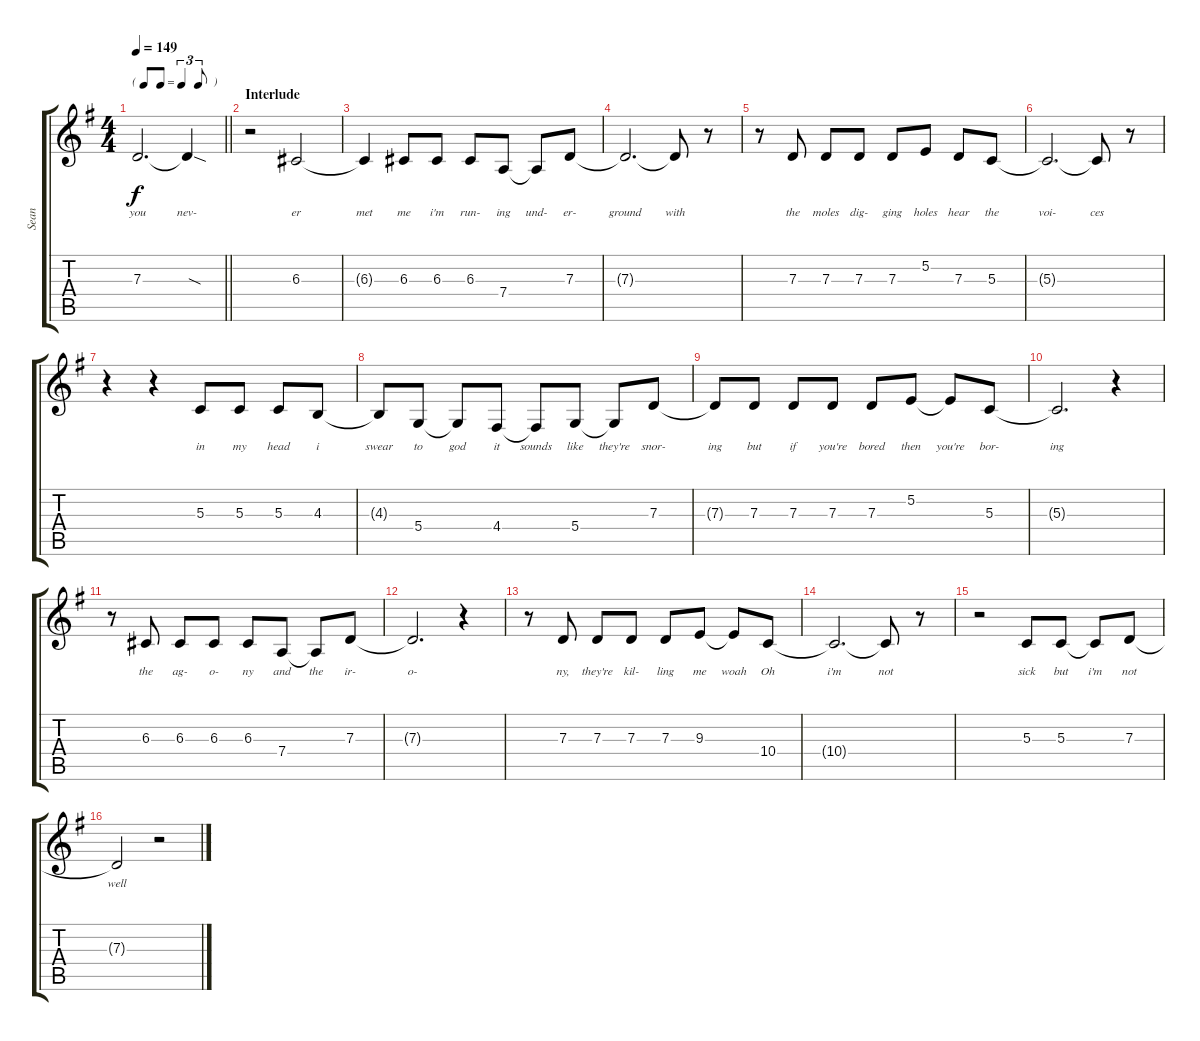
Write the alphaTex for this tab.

\track ("Sean" "Sean") {instrument tenorsax}
\staff {score tabs}
\tuning (E4 B3 G3 D3 A2 E2) {hide}
\ts (4 4)
\tf triplet8th
\tempo 149
\clef g2
\barLineRight lightlight
\ks g
7.3{t}.2{d lyrics (0 "you") lyrics (1 "") lyrics (2 "") lyrics (3 "") lyrics (4 "") dy f} 7.3{sod t}.4{lyrics (0 "nev-") lyrics (1 "") lyrics (2 "") lyrics (3 "") lyrics (4 "")} |
\section ("" "Interlude")
r.2 6.3.2{lyrics (0 "er") lyrics (1 "") lyrics (2 "") lyrics (3 "") lyrics (4 "")} |
6.3{t}.4{lyrics (0 "met") lyrics (1 "") lyrics (2 "") lyrics (3 "") lyrics (4 "")} 6.3.8{lyrics (0 "me") lyrics (1 "") lyrics (2 "") lyrics (3 "") lyrics (4 "")} 6.3.8{lyrics (0 "i'm") lyrics (1 "") lyrics (2 "") lyrics (3 "") lyrics (4 "")} 6.3.8{lyrics (0 "run-") lyrics (1 "") lyrics (2 "") lyrics (3 "") lyrics (4 "")} 7.4.8{lyrics (0 "ing") lyrics (1 "") lyrics (2 "") lyrics (3 "") lyrics (4 "")} 7.4{t}.8{lyrics (0 "und-") lyrics (1 "") lyrics (2 "") lyrics (3 "") lyrics (4 "")} 7.3.8{lyrics (0 "er-") lyrics (1 "") lyrics (2 "") lyrics (3 "") lyrics (4 "")} |
7.3{t}.2{d lyrics (0 "ground") lyrics (1 "") lyrics (2 "") lyrics (3 "") lyrics (4 "")} 7.3{t}.8{lyrics (0 "with") lyrics (1 "") lyrics (2 "") lyrics (3 "") lyrics (4 "")} r.8 |
r.8 7.3.8{lyrics (0 "the") lyrics (1 "") lyrics (2 "") lyrics (3 "") lyrics (4 "")} 7.3.8{lyrics (0 "moles") lyrics (1 "") lyrics (2 "") lyrics (3 "") lyrics (4 "")} 7.3.8{lyrics (0 "dig-") lyrics (1 "") lyrics (2 "") lyrics (3 "") lyrics (4 "")} 7.3.8{lyrics (0 "ging") lyrics (1 "") lyrics (2 "") lyrics (3 "") lyrics (4 "")} 5.2.8{lyrics (0 "holes") lyrics (1 "") lyrics (2 "") lyrics (3 "") lyrics (4 "")} 7.3.8{lyrics (0 "hear") lyrics (1 "") lyrics (2 "") lyrics (3 "") lyrics (4 "")} 5.3.8{lyrics (0 "the") lyrics (1 "") lyrics (2 "") lyrics (3 "") lyrics (4 "")} |
5.3{t}.2{d lyrics (0 "voi-") lyrics (1 "") lyrics (2 "") lyrics (3 "") lyrics (4 "")} 5.3{t}.8{lyrics (0 "ces") lyrics (1 "") lyrics (2 "") lyrics (3 "") lyrics (4 "")} r.8 |
r.4 r.4 5.3.8{lyrics (0 "in") lyrics (1 "") lyrics (2 "") lyrics (3 "") lyrics (4 "")} 5.3.8{lyrics (0 "my") lyrics (1 "") lyrics (2 "") lyrics (3 "") lyrics (4 "")} 5.3.8{lyrics (0 "head") lyrics (1 "") lyrics (2 "") lyrics (3 "") lyrics (4 "")} 4.3.8{lyrics (0 "i") lyrics (1 "") lyrics (2 "") lyrics (3 "") lyrics (4 "")} |
4.3{t}.8{lyrics (0 "swear") lyrics (1 "") lyrics (2 "") lyrics (3 "") lyrics (4 "")} 5.4.8{lyrics (0 "to") lyrics (1 "") lyrics (2 "") lyrics (3 "") lyrics (4 "")} 5.4{t}.8{lyrics (0 "god") lyrics (1 "") lyrics (2 "") lyrics (3 "") lyrics (4 "")} 4.4.8{lyrics (0 "it") lyrics (1 "") lyrics (2 "") lyrics (3 "") lyrics (4 "")} 4.4{t}.8{lyrics (0 "sounds") lyrics (1 "") lyrics (2 "") lyrics (3 "") lyrics (4 "")} 5.4.8{lyrics (0 "like") lyrics (1 "") lyrics (2 "") lyrics (3 "") lyrics (4 "")} 5.4{t}.8{lyrics (0 "they're") lyrics (1 "") lyrics (2 "") lyrics (3 "") lyrics (4 "")} 7.3.8{lyrics (0 "snor-") lyrics (1 "") lyrics (2 "") lyrics (3 "") lyrics (4 "")} |
7.3{t}.8{lyrics (0 "ing") lyrics (1 "") lyrics (2 "") lyrics (3 "") lyrics (4 "")} 7.3.8{lyrics (0 "but") lyrics (1 "") lyrics (2 "") lyrics (3 "") lyrics (4 "")} 7.3.8{lyrics (0 "if") lyrics (1 "") lyrics (2 "") lyrics (3 "") lyrics (4 "")} 7.3.8{lyrics (0 "you're") lyrics (1 "") lyrics (2 "") lyrics (3 "") lyrics (4 "")} 7.3.8{lyrics (0 "bored") lyrics (1 "") lyrics (2 "") lyrics (3 "") lyrics (4 "")} 5.2.8{lyrics (0 "then") lyrics (1 "") lyrics (2 "") lyrics (3 "") lyrics (4 "")} 5.2{t}.8{lyrics (0 "you're") lyrics (1 "") lyrics (2 "") lyrics (3 "") lyrics (4 "")} 5.3.8{lyrics (0 "bor-") lyrics (1 "") lyrics (2 "") lyrics (3 "") lyrics (4 "")} |
5.3{t}.2{d lyrics (0 "ing") lyrics (1 "") lyrics (2 "") lyrics (3 "") lyrics (4 "")} r.4 |
r.8 6.3.8{lyrics (0 "the") lyrics (1 "") lyrics (2 "") lyrics (3 "") lyrics (4 "")} 6.3.8{lyrics (0 "ag-") lyrics (1 "") lyrics (2 "") lyrics (3 "") lyrics (4 "")} 6.3.8{lyrics (0 "o-") lyrics (1 "") lyrics (2 "") lyrics (3 "") lyrics (4 "")} 6.3.8{lyrics (0 "ny") lyrics (1 "") lyrics (2 "") lyrics (3 "") lyrics (4 "")} 7.4.8{lyrics (0 "and") lyrics (1 "") lyrics (2 "") lyrics (3 "") lyrics (4 "")} 7.4{t}.8{lyrics (0 "the") lyrics (1 "") lyrics (2 "") lyrics (3 "") lyrics (4 "")} 7.3.8{lyrics (0 "ir-") lyrics (1 "") lyrics (2 "") lyrics (3 "") lyrics (4 "")} |
7.3{t}.2{d lyrics (0 "o-") lyrics (1 "") lyrics (2 "") lyrics (3 "") lyrics (4 "")} r.4 |
r.8 7.3.8{lyrics (0 "ny,") lyrics (1 "") lyrics (2 "") lyrics (3 "") lyrics (4 "")} 7.3.8{lyrics (0 "they're") lyrics (1 "") lyrics (2 "") lyrics (3 "") lyrics (4 "")} 7.3.8{lyrics (0 "kil-") lyrics (1 "") lyrics (2 "") lyrics (3 "") lyrics (4 "")} 7.3.8{lyrics (0 "ling") lyrics (1 "") lyrics (2 "") lyrics (3 "") lyrics (4 "")} 9.3.8{lyrics (0 "me") lyrics (1 "") lyrics (2 "") lyrics (3 "") lyrics (4 "")} 9.3{t}.8{lyrics (0 "woah") lyrics (1 "") lyrics (2 "") lyrics (3 "") lyrics (4 "")} 10.4.8{lyrics (0 "Oh") lyrics (1 "") lyrics (2 "") lyrics (3 "") lyrics (4 "")} |
10.4{t}.2{d lyrics (0 "i'm") lyrics (1 "") lyrics (2 "") lyrics (3 "") lyrics (4 "")} 10.4{t}.8{lyrics (0 "not") lyrics (1 "") lyrics (2 "") lyrics (3 "") lyrics (4 "")} r.8 |
r.2 5.3.8{lyrics (0 "sick") lyrics (1 "") lyrics (2 "") lyrics (3 "") lyrics (4 "")} 5.3.8{lyrics (0 "but") lyrics (1 "") lyrics (2 "") lyrics (3 "") lyrics (4 "")} 5.3{t}.8{lyrics (0 "i'm") lyrics (1 "") lyrics (2 "") lyrics (3 "") lyrics (4 "")} 7.3.8{lyrics (0 "not") lyrics (1 "") lyrics (2 "") lyrics (3 "") lyrics (4 "")} |
7.3{t}.2{lyrics (0 "well") lyrics (1 "") lyrics (2 "") lyrics (3 "") lyrics (4 "")} r.2
